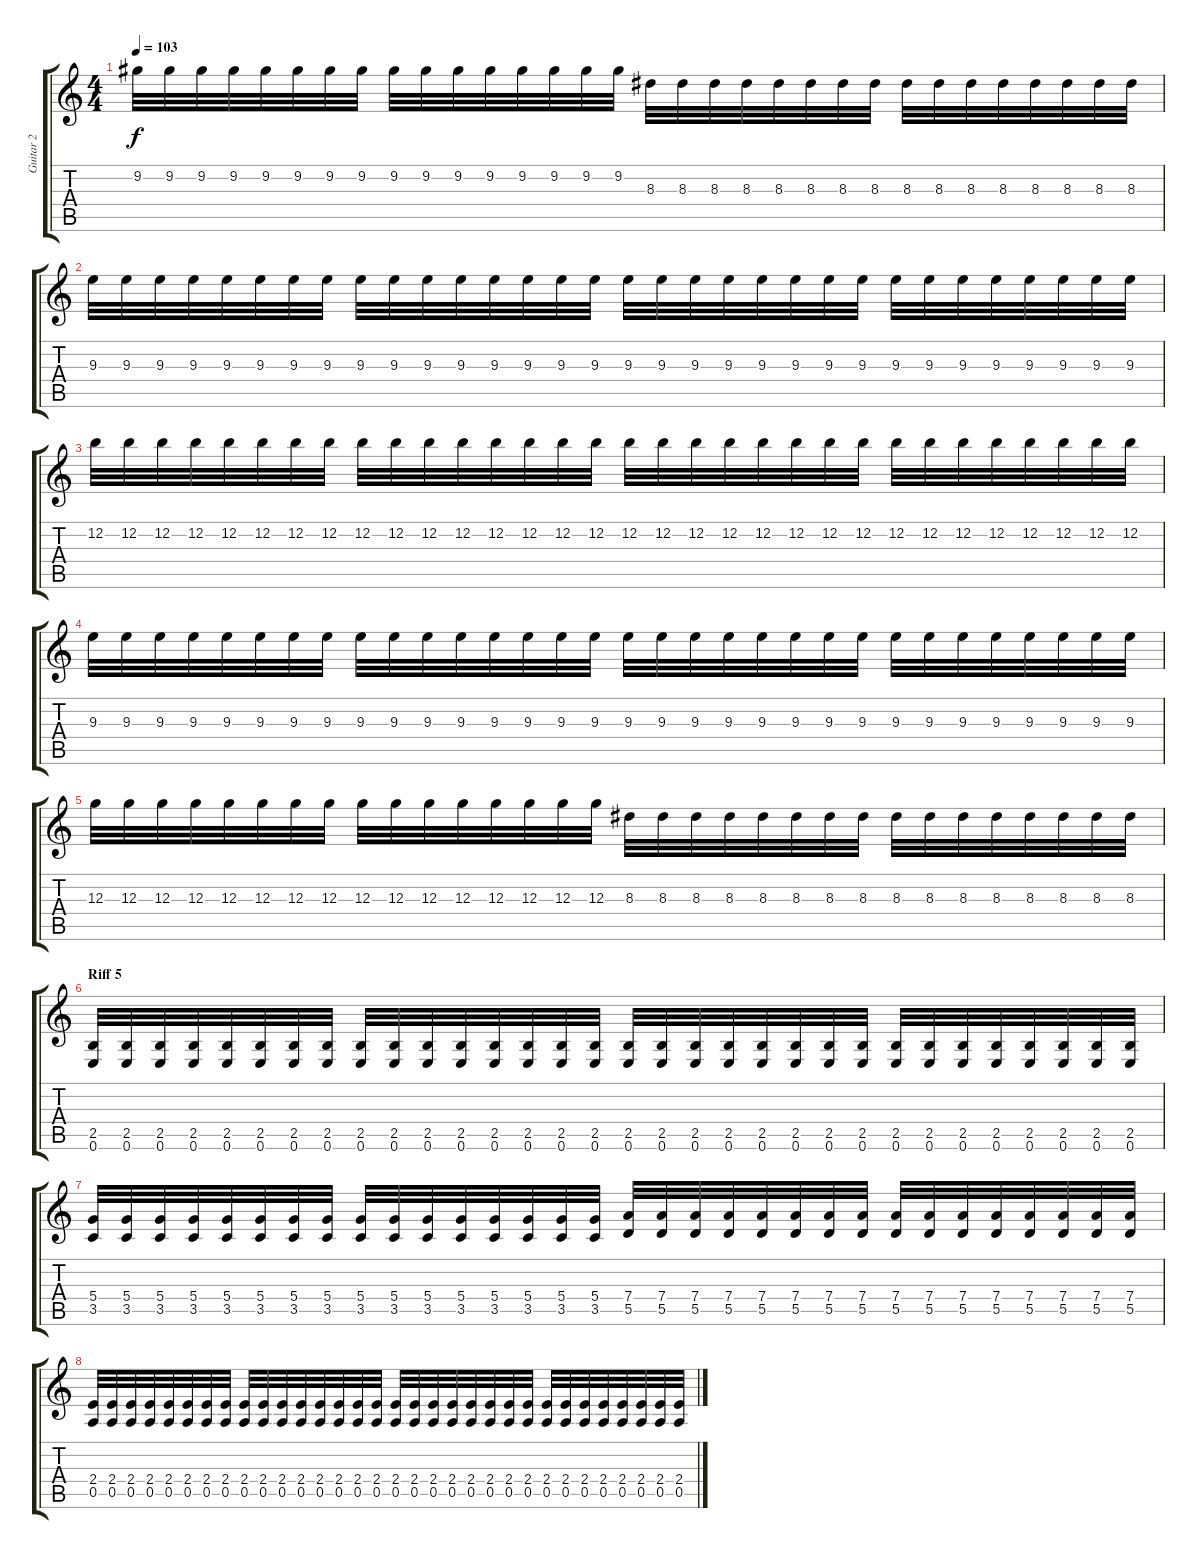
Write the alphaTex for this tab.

\track ("Guitar 2" "Guitar 2") {instrument overdrivenguitar}
\staff {score tabs}
\tuning (E4 B3 G3 D3 A2 E2) {hide}
\ts (4 4)
\tempo 103
\clef g2
\ks c
9.2.32{dy f} 9.2.32 9.2.32 9.2.32 9.2.32 9.2.32 9.2.32 9.2.32 9.2.32 9.2.32 9.2.32 9.2.32 9.2.32 9.2.32 9.2.32 9.2.32 8.3.32 8.3.32 8.3.32 8.3.32 8.3.32 8.3.32 8.3.32 8.3.32 8.3.32 8.3.32 8.3.32 8.3.32 8.3.32 8.3.32 8.3.32 8.3.32 |
9.3.32 9.3.32 9.3.32 9.3.32 9.3.32 9.3.32 9.3.32 9.3.32 9.3.32 9.3.32 9.3.32 9.3.32 9.3.32 9.3.32 9.3.32 9.3.32 9.3.32 9.3.32 9.3.32 9.3.32 9.3.32 9.3.32 9.3.32 9.3.32 9.3.32 9.3.32 9.3.32 9.3.32 9.3.32 9.3.32 9.3.32 9.3.32 |
12.2.32 12.2.32 12.2.32 12.2.32 12.2.32 12.2.32 12.2.32 12.2.32 12.2.32 12.2.32 12.2.32 12.2.32 12.2.32 12.2.32 12.2.32 12.2.32 12.2.32 12.2.32 12.2.32 12.2.32 12.2.32 12.2.32 12.2.32 12.2.32 12.2.32 12.2.32 12.2.32 12.2.32 12.2.32 12.2.32 12.2.32 12.2.32 |
9.3.32 9.3.32 9.3.32 9.3.32 9.3.32 9.3.32 9.3.32 9.3.32 9.3.32 9.3.32 9.3.32 9.3.32 9.3.32 9.3.32 9.3.32 9.3.32 9.3.32 9.3.32 9.3.32 9.3.32 9.3.32 9.3.32 9.3.32 9.3.32 9.3.32 9.3.32 9.3.32 9.3.32 9.3.32 9.3.32 9.3.32 9.3.32 |
12.3.32 12.3.32 12.3.32 12.3.32 12.3.32 12.3.32 12.3.32 12.3.32 12.3.32 12.3.32 12.3.32 12.3.32 12.3.32 12.3.32 12.3.32 12.3.32 8.3.32 8.3.32 8.3.32 8.3.32 8.3.32 8.3.32 8.3.32 8.3.32 8.3.32 8.3.32 8.3.32 8.3.32 8.3.32 8.3.32 8.3.32 8.3.32 |
\section ("" "Riff 5")
(2.5 0.6).32 (2.5 0.6).32 (2.5 0.6).32 (2.5 0.6).32 (2.5 0.6).32 (2.5 0.6).32 (2.5 0.6).32 (2.5 0.6).32 (2.5 0.6).32 (2.5 0.6).32 (2.5 0.6).32 (2.5 0.6).32 (2.5 0.6).32 (2.5 0.6).32 (2.5 0.6).32 (2.5 0.6).32 (2.5 0.6).32 (2.5 0.6).32 (2.5 0.6).32 (2.5 0.6).32 (2.5 0.6).32 (2.5 0.6).32 (2.5 0.6).32 (2.5 0.6).32 (2.5 0.6).32 (2.5 0.6).32 (2.5 0.6).32 (2.5 0.6).32 (2.5 0.6).32 (2.5 0.6).32 (2.5 0.6).32 (2.5 0.6).32 |
(5.4 3.5).32 (5.4 3.5).32 (5.4 3.5).32 (5.4 3.5).32 (5.4 3.5).32 (5.4 3.5).32 (5.4 3.5).32 (5.4 3.5).32 (5.4 3.5).32 (5.4 3.5).32 (5.4 3.5).32 (5.4 3.5).32 (5.4 3.5).32 (5.4 3.5).32 (5.4 3.5).32 (5.4 3.5).32 (7.4 5.5).32 (7.4 5.5).32 (7.4 5.5).32 (7.4 5.5).32 (7.4 5.5).32 (7.4 5.5).32 (7.4 5.5).32 (7.4 5.5).32 (7.4 5.5).32 (7.4 5.5).32 (7.4 5.5).32 (7.4 5.5).32 (7.4 5.5).32 (7.4 5.5).32 (7.4 5.5).32 (7.4 5.5).32 |
(2.4 0.5).32 (2.4 0.5).32 (2.4 0.5).32 (2.4 0.5).32 (2.4 0.5).32 (2.4 0.5).32 (2.4 0.5).32 (2.4 0.5).32 (2.4 0.5).32 (2.4 0.5).32 (2.4 0.5).32 (2.4 0.5).32 (2.4 0.5).32 (2.4 0.5).32 (2.4 0.5).32 (2.4 0.5).32 (2.4 0.5).32 (2.4 0.5).32 (2.4 0.5).32 (2.4 0.5).32 (2.4 0.5).32 (2.4 0.5).32 (2.4 0.5).32 (2.4 0.5).32 (2.4 0.5).32 (2.4 0.5).32 (2.4 0.5).32 (2.4 0.5).32 (2.4 0.5).32 (2.4 0.5).32 (2.4 0.5).32 (2.4 0.5).32
